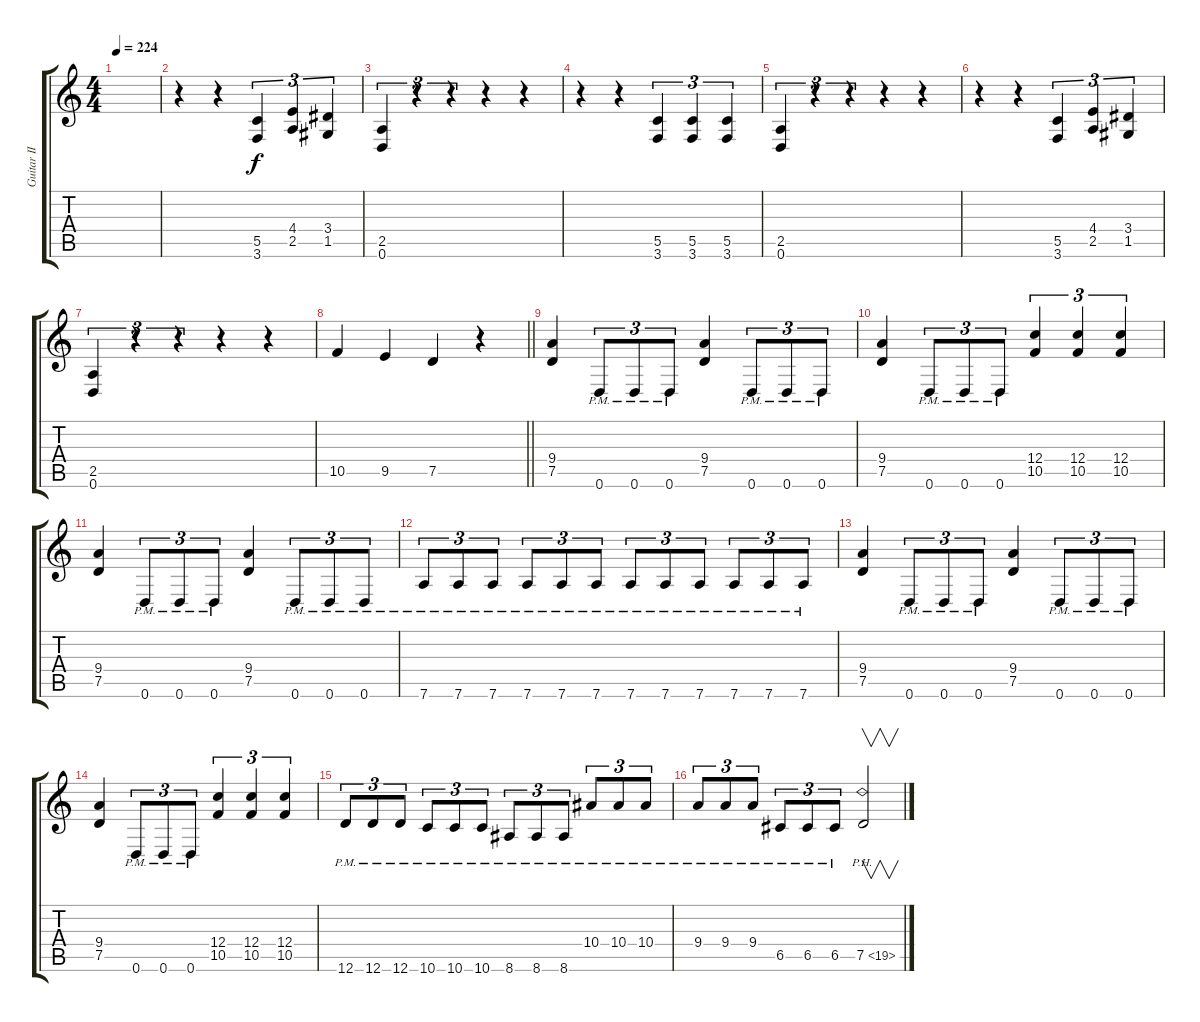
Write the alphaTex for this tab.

\track ("Guitar II" "Guitar II") {mute instrument distortionguitar}
\staff {score tabs}
\tuning (D4 A3 F3 C3 G2 D2) {hide}
\ts (4 4)
\tempo 224
\clef g2
\ks c
|
r.4 r.4 (5.5 3.6).4{tu (3 2)} (4.4 2.5).4{tu (3 2)} (3.4 1.5).4{tu (3 2)} |
(2.5 0.6).4{tu (3 2)} r.4{tu (3 2)} r.4{tu (3 2)} r.4 r.4 |
r.4 r.4 (5.5 3.6).4{tu (3 2)} (5.5 3.6).4{tu (3 2)} (5.5 3.6).4{tu (3 2)} |
(2.5 0.6).4{tu (3 2)} r.4{tu (3 2)} r.4{tu (3 2)} r.4 r.4 |
r.4 r.4 (5.5 3.6).4{tu (3 2)} (4.4 2.5).4{tu (3 2)} (3.4 1.5).4{tu (3 2)} |
(2.5 0.6).4{tu (3 2) dy f} r.4{tu (3 2)} r.4{tu (3 2)} r.4 r.4 |
\barLineRight lightlight
10.5.4 9.5.4 7.5.4 r.4 |
(9.4 7.5).4 0.6{pm}.8{tu (3 2)} 0.6{pm}.8{tu (3 2)} 0.6{pm}.8{tu (3 2)} (9.4 7.5).4 0.6{pm}.8{tu (3 2)} 0.6{pm}.8{tu (3 2)} 0.6{pm}.8{tu (3 2)} |
(9.4 7.5).4 0.6{pm}.8{tu (3 2)} 0.6{pm}.8{tu (3 2)} 0.6{pm}.8{tu (3 2)} (12.4 10.5).4{tu (3 2)} (12.4 10.5).4{tu (3 2)} (12.4 10.5).4{tu (3 2)} |
(9.4 7.5).4 0.6{pm}.8{tu (3 2)} 0.6{pm}.8{tu (3 2)} 0.6{pm}.8{tu (3 2)} (9.4 7.5).4 0.6{pm}.8{tu (3 2)} 0.6{pm}.8{tu (3 2)} 0.6{pm}.8{tu (3 2)} |
7.6{pm}.8{tu (3 2)} 7.6{pm}.8{tu (3 2)} 7.6{pm}.8{tu (3 2)} 7.6{pm}.8{tu (3 2)} 7.6{pm}.8{tu (3 2)} 7.6{pm}.8{tu (3 2)} 7.6{pm}.8{tu (3 2)} 7.6{pm}.8{tu (3 2)} 7.6{pm}.8{tu (3 2)} 7.6{pm}.8{tu (3 2)} 7.6{pm}.8{tu (3 2)} 7.6{pm}.8{tu (3 2)} |
(9.4 7.5).4 0.6{pm}.8{tu (3 2)} 0.6{pm}.8{tu (3 2)} 0.6{pm}.8{tu (3 2)} (9.4 7.5).4 0.6{pm}.8{tu (3 2)} 0.6{pm}.8{tu (3 2)} 0.6{pm}.8{tu (3 2)} |
(9.4 7.5).4 0.6{pm}.8{tu (3 2)} 0.6{pm}.8{tu (3 2)} 0.6{pm}.8{tu (3 2)} (12.4 10.5).4{tu (3 2)} (12.4 10.5).4{tu (3 2)} (12.4 10.5).4{tu (3 2)} |
12.6{pm}.8{tu (3 2)} 12.6{pm}.8{tu (3 2)} 12.6{pm}.8{tu (3 2)} 10.6{pm}.8{tu (3 2)} 10.6{pm}.8{tu (3 2)} 10.6{pm}.8{tu (3 2)} 8.6{pm}.8{tu (3 2)} 8.6{pm}.8{tu (3 2)} 8.6{pm}.8{tu (3 2)} 10.4{pm}.8{tu (3 2)} 10.4{pm}.8{tu (3 2)} 10.4{pm}.8{tu (3 2)} |
9.4{pm}.8{tu (3 2)} 9.4{pm}.8{tu (3 2)} 9.4{pm}.8{tu (3 2)} 6.5{pm}.8{tu (3 2)} 6.5{pm}.8{tu (3 2)} 6.5{pm}.8{tu (3 2)} 7.5{ph 12}.2{v}
